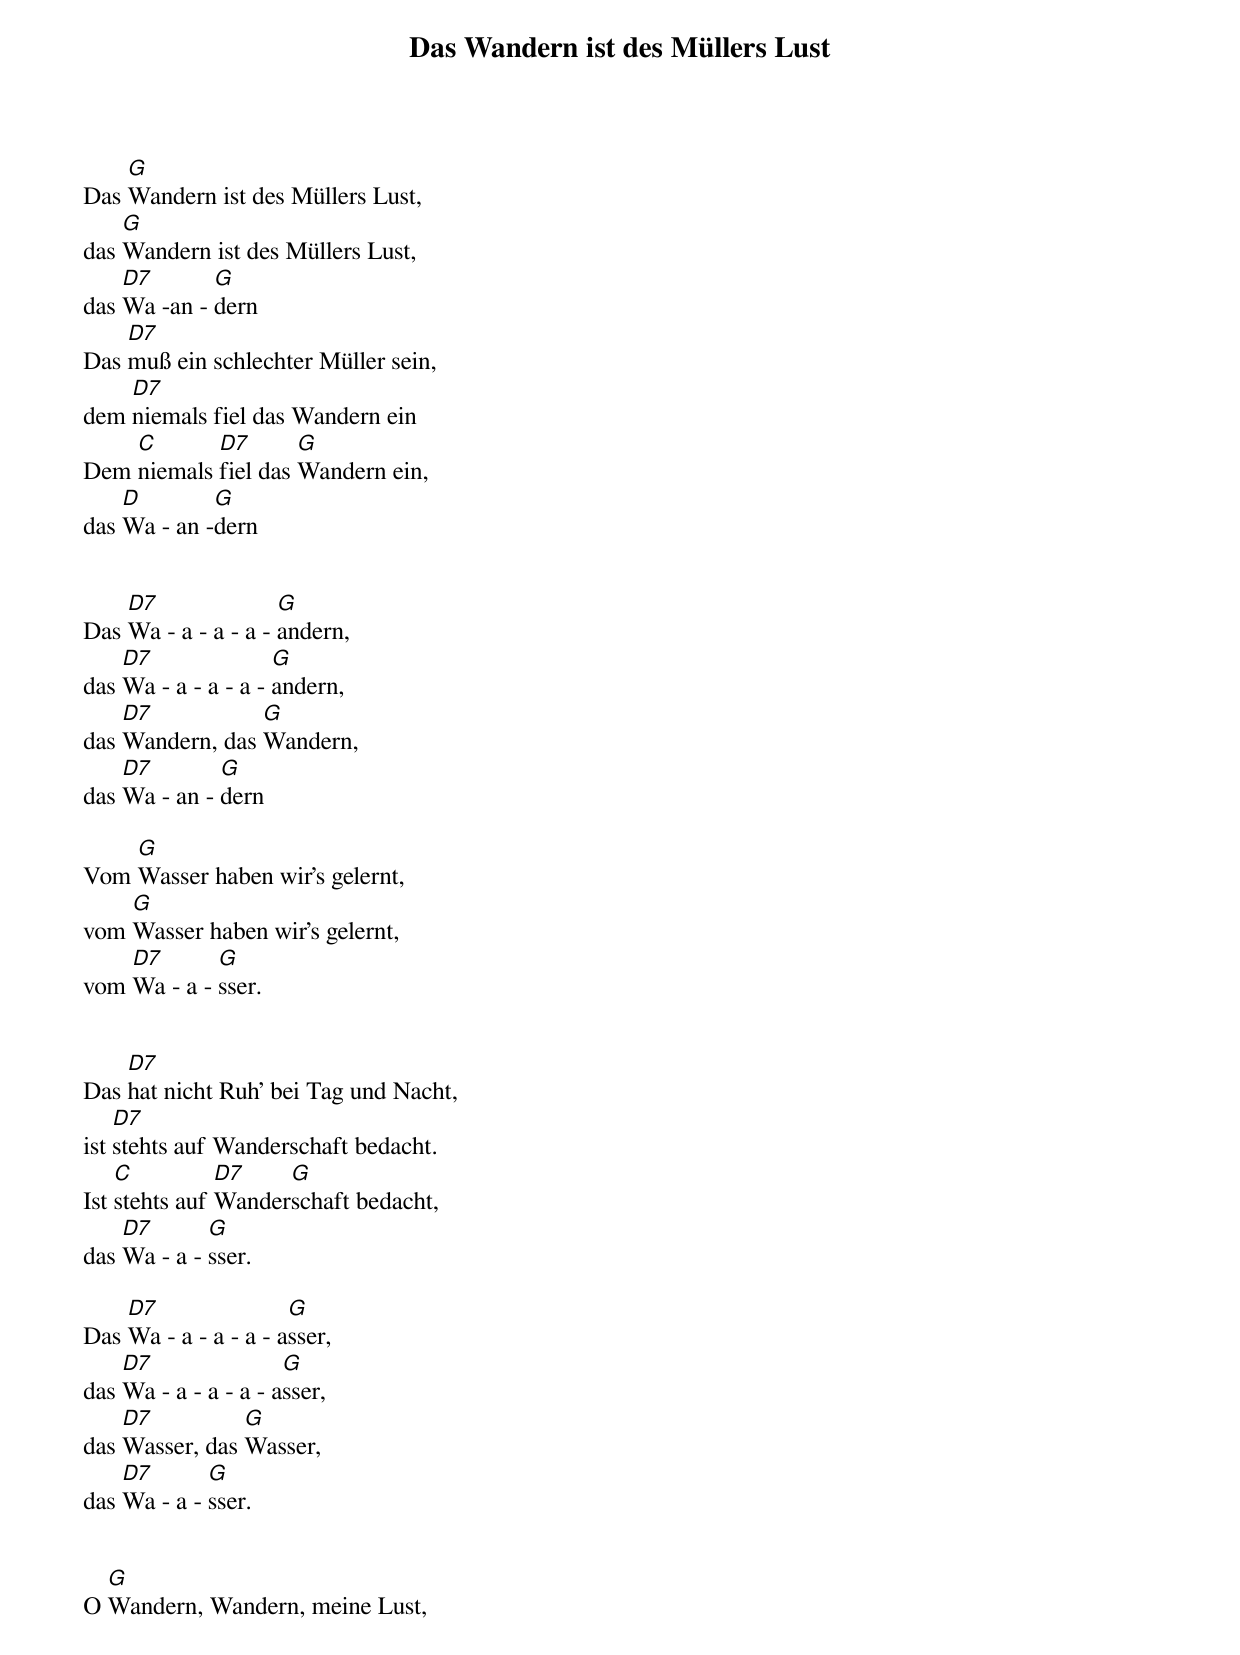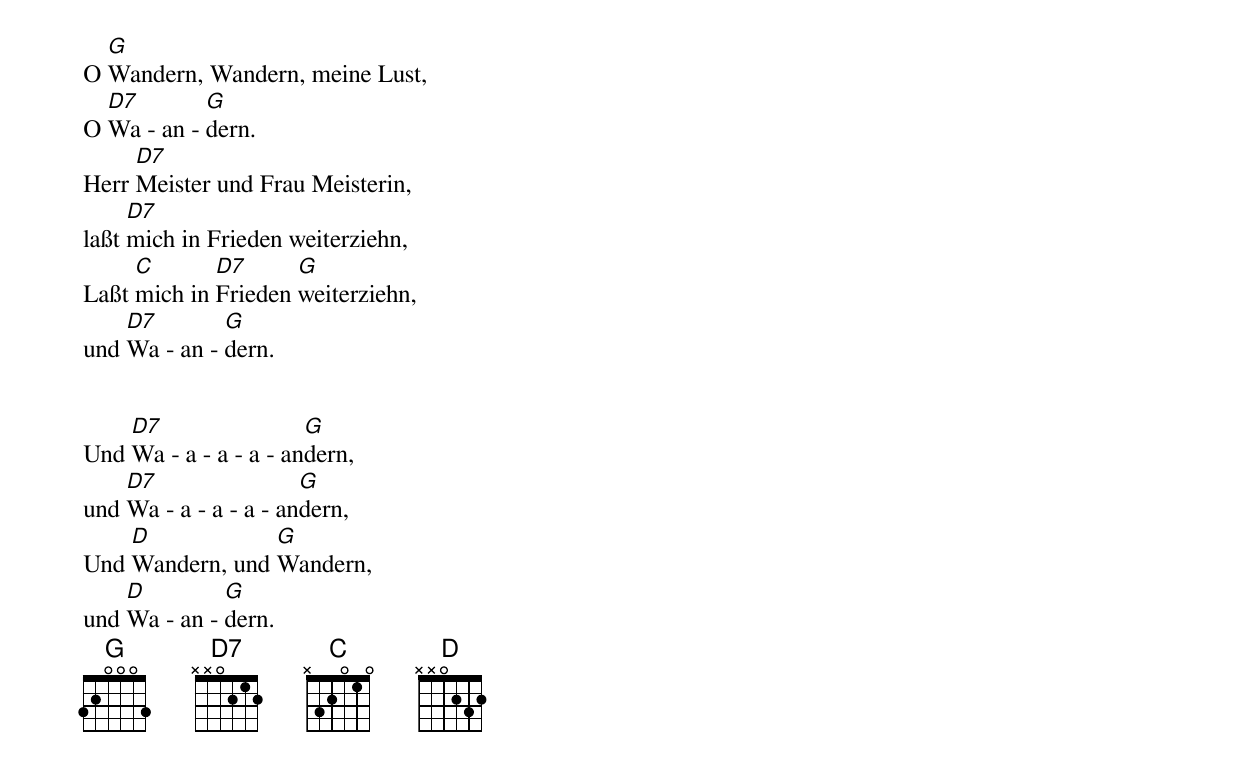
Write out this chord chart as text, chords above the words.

Das Wandern ist des Müllers Lust

    G
Das Wandern ist des Müllers Lust,
    G
das Wandern ist des Müllers Lust,
    D7       G
das Wa -an - dern
    D7
Das muß ein schlechter Müller sein,
    D7
dem niemals fiel das Wandern ein
    C       D7       G
Dem niemals fiel das Wandern ein,
    D        G
das Wa - an -dern


    D7               G
Das Wa - a - a - a - andern,
    D7               G
das Wa - a - a - a - andern,
    D7           G
das Wandern, das Wandern,
    D7        G
das Wa - an - dern

    G
Vom Wasser haben wirs gelernt,
    G
vom Wasser haben wirs gelernt,
    D7       G
vom Wa - a - sser.


    D7
Das hat nicht Ruh' bei Tag und Nacht,
    D7
ist stehts auf Wanderschaft bedacht.
    C          D7    G
Ist stehts auf Wanderschaft bedacht,
    D7       G
das Wa - a - sser.

    D7                G
Das Wa - a - a - a - asser,
    D7                G
das Wa - a - a - a - asser,
    D7          G
das Wasser, das Wasser,
    D7       G
das Wa - a - sser.


  G
O Wandern, Wandern, meine Lust,
  G
O Wandern, Wandern, meine Lust,
  D7        G
O Wa - an - dern.
     D7
Herr Meister und Frau Meisterin,
     D7
laßt mich in Frieden weiterziehn,
     C       D7      G
Laßt mich in Frieden weiterziehn,
    D7        G
und Wa - an - dern.


    D7                 G
Und Wa - a - a - a - andern,
    D7                 G
und Wa - a - a - a - andern,
    D            G
Und Wandern, und Wandern,
    D         G
und Wa - an - dern.
